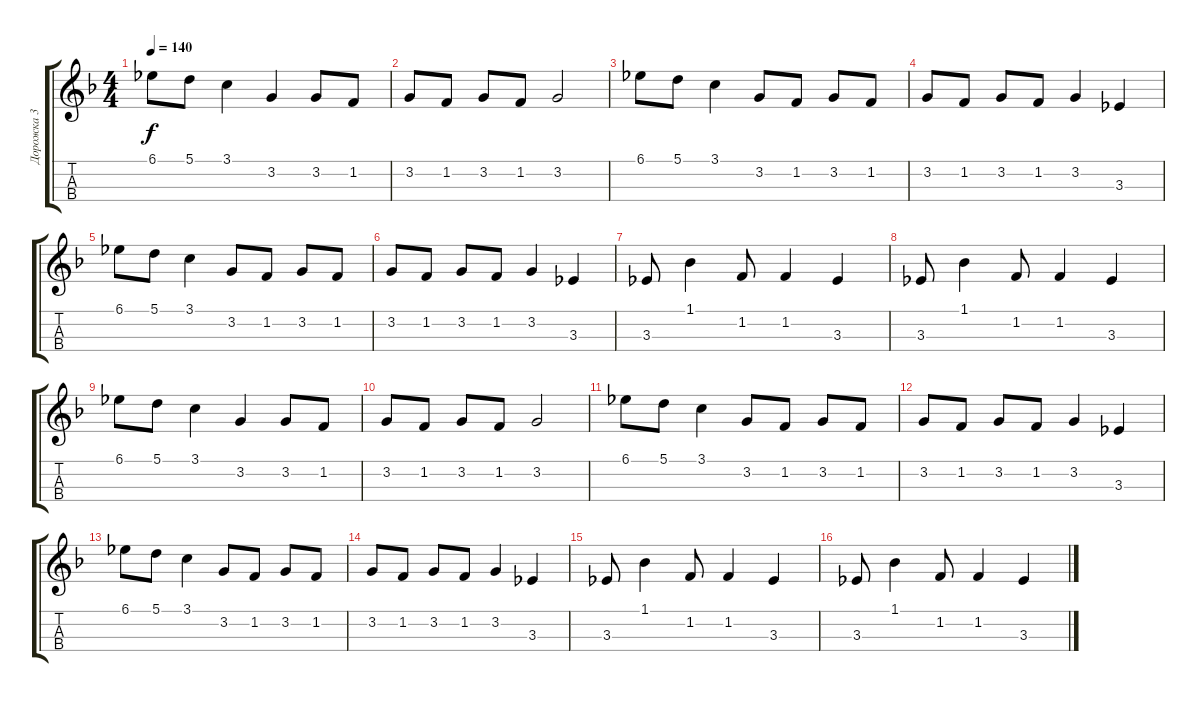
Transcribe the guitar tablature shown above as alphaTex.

\track ("Дорожка 3" "Дорожка 3") {instrument acousticguitarnylon}
\staff {score tabs}
\tuning (A3 E3 C3 G3) {hide}
\ts (4 4)
\tempo 140
\clef g2
\ks dminor
6.1.8{dy f} 5.1.8 3.1.4 3.2.4 3.2.8 1.2.8 |
3.2.8 1.2.8 3.2.8 1.2.8 3.2.2 |
6.1.8 5.1.8 3.1.4 3.2.8 1.2.8 3.2.8 1.2.8 |
3.2.8 1.2.8 3.2.8 1.2.8 3.2.4 3.3.4 |
6.1.8 5.1.8 3.1.4 3.2.8 1.2.8 3.2.8 1.2.8 |
3.2.8 1.2.8 3.2.8 1.2.8 3.2.4 3.3.4 |
3.3.8 1.1.4 1.2.8 1.2.4 3.3.4 |
3.3.8 1.1.4 1.2.8 1.2.4 3.3.4 |
6.1.8 5.1.8 3.1.4 3.2.4 3.2.8 1.2.8 |
3.2.8 1.2.8 3.2.8 1.2.8 3.2.2 |
6.1.8 5.1.8 3.1.4 3.2.8 1.2.8 3.2.8 1.2.8 |
3.2.8 1.2.8 3.2.8 1.2.8 3.2.4 3.3.4 |
6.1.8 5.1.8 3.1.4 3.2.8 1.2.8 3.2.8 1.2.8 |
3.2.8 1.2.8 3.2.8 1.2.8 3.2.4 3.3.4 |
3.3.8 1.1.4 1.2.8 1.2.4 3.3.4 |
3.3.8 1.1.4 1.2.8 1.2.4 3.3.4
